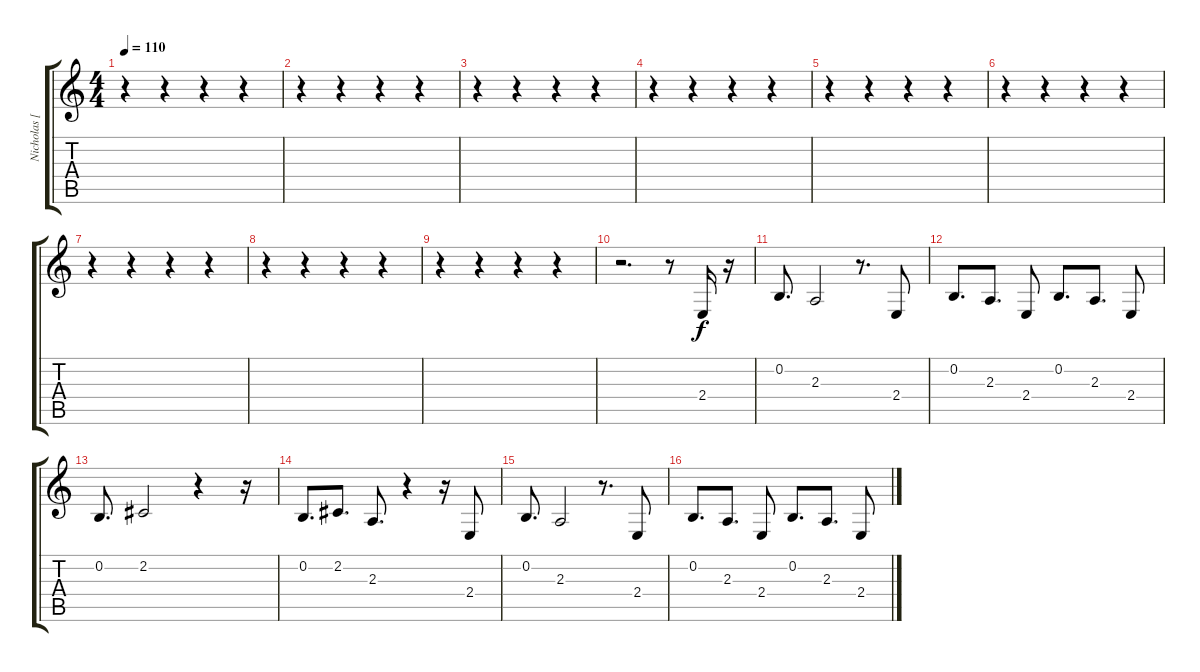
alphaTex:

\track ("Nicholas [Vocals]" "Nicholas [") {instrument clarinet}
\staff {score tabs}
\tuning (E4 B3 G3 D3 A2 E2) {hide}
\ts (4 4)
\tempo 110
\clef g2
\ks c
r.4{dy f} r.4 r.4 r.4 |
r.4 r.4 r.4 r.4 |
r.4 r.4 r.4 r.4 |
r.4 r.4 r.4 r.4 |
r.4 r.4 r.4 r.4 |
r.4 r.4 r.4 r.4 |
r.4 r.4 r.4 r.4 |
r.4 r.4 r.4 r.4 |
r.4 r.4 r.4 r.4 |
r.2{d} r.8 2.4.16 r.16 |
0.2.8{d} 2.3.2 r.8{d} 2.4.8 |
0.2.8{d} 2.3.8{d} 2.4.8 0.2.8{d} 2.3.8{d} 2.4.8 |
0.2.8{d} 2.2.2 r.4 r.16 |
0.2.8{d} 2.2.8{d} 2.3.8{d} r.4 r.16 2.4.8 |
0.2.8{d} 2.3.2 r.8{d} 2.4.8 |
0.2.8{d} 2.3.8{d} 2.4.8 0.2.8{d} 2.3.8{d} 2.4.8
